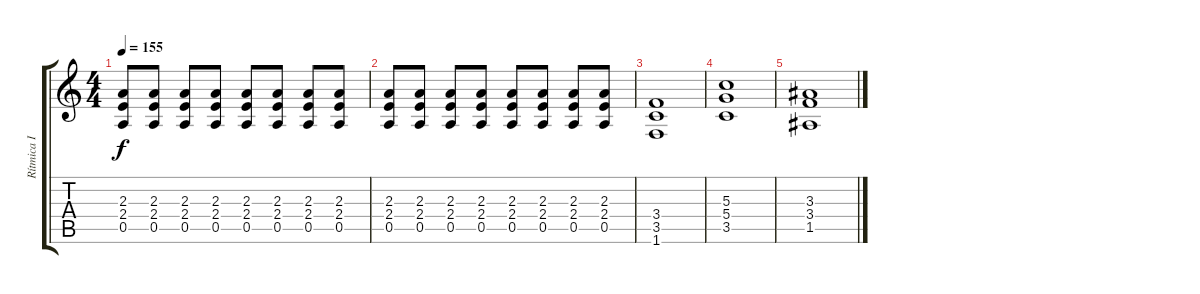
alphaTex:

\track ("Rítmica I" "Rítmica I") {instrument distortionguitar}
\staff {score tabs}
\tuning (E4 B3 G3 D3 A2 E2) {hide}
\ts (4 4)
\tempo 155
\clef g2
\ks c
(2.3 2.4 0.5).8{dy f} (2.3 2.4 0.5).8 (2.3 2.4 0.5).8 (2.3 2.4 0.5).8 (2.3 2.4 0.5).8 (2.3 2.4 0.5).8 (2.3 2.4 0.5).8 (2.3 2.4 0.5).8 |
(2.3 2.4 0.5).8 (2.3 2.4 0.5).8 (2.3 2.4 0.5).8 (2.3 2.4 0.5).8 (2.3 2.4 0.5).8 (2.3 2.4 0.5).8 (2.3 2.4 0.5).8 (2.3 2.4 0.5).8 |
(3.4 3.5 1.6).1 |
(5.3 5.4 3.5).1 |
(3.3 3.4 1.5).1
